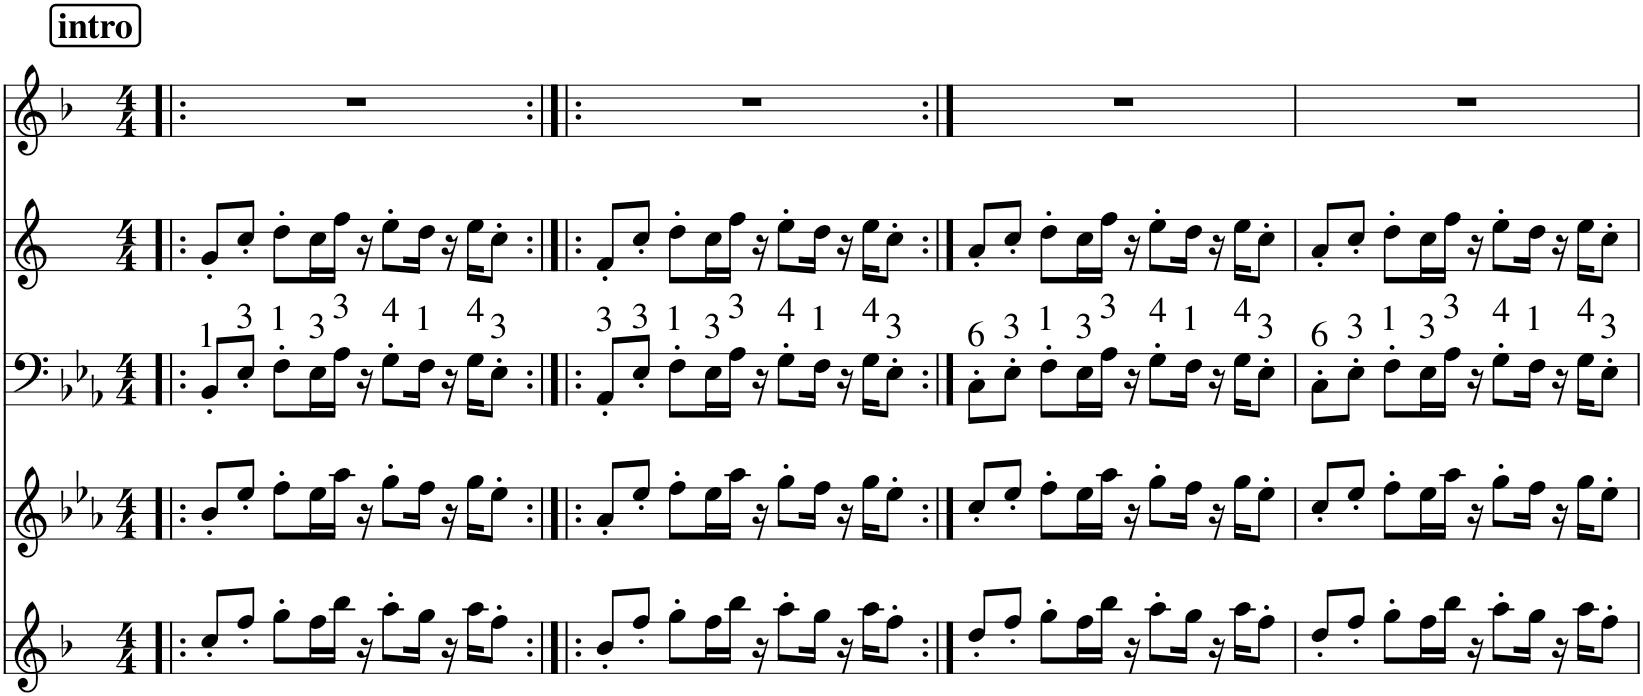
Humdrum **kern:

**kern	**kern	**kern	**kern	**kern	**kern
*part6	*part5	*part4	*part3	*part2	*part1
*staff6	*staff5	*staff4	*staff3	*staff2	*staff1
*I"Saxofone Tenor	*I"Flauta	*I"Tuba	*I"Trombone	*I"Saxofone Alto	*I"Trompete Bb
*	*I'Fl	*I'Tba	*I'Trb	*	*I'Tpt
*	*	*stria5	*	*	*
*clefG2	*clefG2	*clefF4	*clefF4	*clefG2	*clefG2
*Trd8c14	*	*	*	*Trd5c9	*Trd1c2
*k[b-]	*k[b-e-a-]	*k[b-e-a-]	*k[b-e-a-]	*k[]	*k[b-]
*M4/4	*M4/4	*M4/4	*M4/4	*M4/4	*M4/4
!!LO:REH:place=s1:a:B:cj:t=intro
=1!|:	=1!|:	=1!|:	=1!|:	=1!|:	=1!|:
!	!	!	!LO:TX:a:t=1	!	!
8cc'/L	8b-'/L	8.BBB-/L	8BB-'/L	8g'/L	1r
!	!	!	!LO:TX:a:t=3	!	!
8ff'/J	8ee-'/J	.	8E-'/J	8cc'/J	.
.	.	[16BBB-/Jk	.	.	.
!	!	!	!LO:TX:a:t=1	!	!
8gg'\L	8ff'\L	32BBB-]	8F'\L	8dd'\L	.
.	.	32r	.	.	.
.	.	16r	.	.	.
!	!	!	!LO:TX:a:t=3	!	!
16ff\L	16ee-\L	8BBB-	16E-\L	16cc\L	.
!	!	!	!LO:TX:a:t=3	!	!
16bb-\JJ	16aa-\JJ	.	16A-\JJ	16ff\JJ	.
16r	16r	8r	16r	16r	.
!	!	!	!LO:TX:a:t=4	!	!
8aa'\L	8gg'\L	.	8G'\L	8ee'\L	.
.	.	8BBB-	.	.	.
!	!	!	!LO:TX:a:t=1	!	!
16gg\Jk	16ff\Jk	.	16F\Jk	16dd\Jk	.
16r	16r	8r	16r	16r	.
!	!	!	!LO:TX:a:t=4	!	!
16aa\KL	16gg\KL	.	16G\KL	16ee\KL	.
!	!	!	!LO:TX:a:t=3	!	!
8ff'\J	8ee-'\J	8BBB-	8E-'\J	8cc'\J	.
=2:|!|:	=2:|!|:	=2:|!|:	=2:|!|:	=2:|!|:	=2:|!|:
!	!	!	!LO:TX:a:t=3	!	!
8b-'/L	8a-'/L	8.AAA-/L	8AA-'/L	8f'/L	1r
!	!	!	!LO:TX:a:t=3	!	!
8ff'/J	8ee-'/J	.	8E-'/J	8cc'/J	.
.	.	[16AAA-/Jk	.	.	.
!	!	!	!LO:TX:a:t=1	!	!
8gg'\L	8ff'\L	32AAA-]	8F'\L	8dd'\L	.
.	.	32r	.	.	.
.	.	16r	.	.	.
!	!	!	!LO:TX:a:t=3	!	!
16ff\L	16ee-\L	8AAA-	16E-\L	16cc\L	.
!	!	!	!LO:TX:a:t=3	!	!
16bb-\JJ	16aa-\JJ	.	16A-\JJ	16ff\JJ	.
16r	16r	8.AAA-/L	16r	16r	.
!	!	!	!LO:TX:a:t=4	!	!
8aa'\L	8gg'\L	.	8G'\L	8ee'\L	.
!	!	!	!LO:TX:a:t=1	!	!
16gg\Jk	16ff\Jk	[16AAA-/Jk	16F\Jk	16dd\Jk	.
16r	16r	32AAA-]	16r	16r	.
.	.	32r	.	.	.
!	!	!	!LO:TX:a:t=4	!	!
16aa\KL	16gg\KL	16r	16G\KL	16ee\KL	.
!	!	!	!LO:TX:a:t=3	!	!
8ff'\J	8ee-'\J	8AAA-	8E-'\J	8cc'\J	.
=3:|!	=3:|!	=3:|!	=3:|!	=3:|!	=3:|!
!	!	!	!LO:TX:a:t=6	!	!
8dd'/L	8cc'/L	8.CC/L	8C'\L	8a'/L	1r
!	!	!	!LO:TX:a:t=3	!	!
8ff'/J	8ee-'/J	.	8E-'\J	8cc'/J	.
.	.	[16CC/Jk	.	.	.
!	!	!	!LO:TX:a:t=1	!	!
8gg'\L	8ff'\L	32CC]	8F'\L	8dd'\L	.
.	.	32r	.	.	.
.	.	16r	.	.	.
!	!	!	!LO:TX:a:t=3	!	!
16ff\L	16ee-\L	8CC	16E-\L	16cc\L	.
!	!	!	!LO:TX:a:t=3	!	!
16bb-\JJ	16aa-\JJ	.	16A-\JJ	16ff\JJ	.
16r	16r	8.CC/L	16r	16r	.
!	!	!	!LO:TX:a:t=4	!	!
8aa'\L	8gg'\L	.	8G'\L	8ee'\L	.
!	!	!	!LO:TX:a:t=1	!	!
16gg\Jk	16ff\Jk	[16CC/Jk	16F\Jk	16dd\Jk	.
16r	16r	32CC]	16r	16r	.
.	.	32r	.	.	.
!	!	!	!LO:TX:a:t=4	!	!
16aa\KL	16gg\KL	16r	16G\KL	16ee\KL	.
!	!	!	!LO:TX:a:t=3	!	!
8ff'\J	8ee-'\J	8CC	8E-'\J	8cc'\J	.
=4	=4	=4	=4	=4	=4
!	!	!	!LO:TX:a:t=6	!	!
8dd'/L	8cc'/L	8.CC/L	8C'\L	8a'/L	1r
!	!	!	!LO:TX:a:t=3	!	!
8ff'/J	8ee-'/J	.	8E-'\J	8cc'/J	.
.	.	[16CC/Jk	.	.	.
!	!	!	!LO:TX:a:t=1	!	!
8gg'\L	8ff'\L	32CC]	8F'\L	8dd'\L	.
.	.	32r	.	.	.
.	.	16r	.	.	.
!	!	!	!LO:TX:a:t=3	!	!
16ff\L	16ee-\L	8CC	16E-\L	16cc\L	.
!	!	!	!LO:TX:a:t=3	!	!
16bb-\JJ	16aa-\JJ	.	16A-\JJ	16ff\JJ	.
16r	16r	8.CC/L	16r	16r	.
!	!	!	!LO:TX:a:t=4	!	!
8aa'\L	8gg'\L	.	8G'\L	8ee'\L	.
!	!	!	!LO:TX:a:t=1	!	!
16gg\Jk	16ff\Jk	[16CC/Jk	16F\Jk	16dd\Jk	.
16r	16r	32CC]	16r	16r	.
.	.	32r	.	.	.
!	!	!	!LO:TX:a:t=4	!	!
16aa\KL	16gg\KL	16r	16G\KL	16ee\KL	.
!	!	!	!LO:TX:a:t=3	!	!
8ff'\J	8ee-'\J	8CC	8E-'\J	8cc'\J	.
=	=	=	=	=	=
*-	*-	*-	*-	*-	*-
